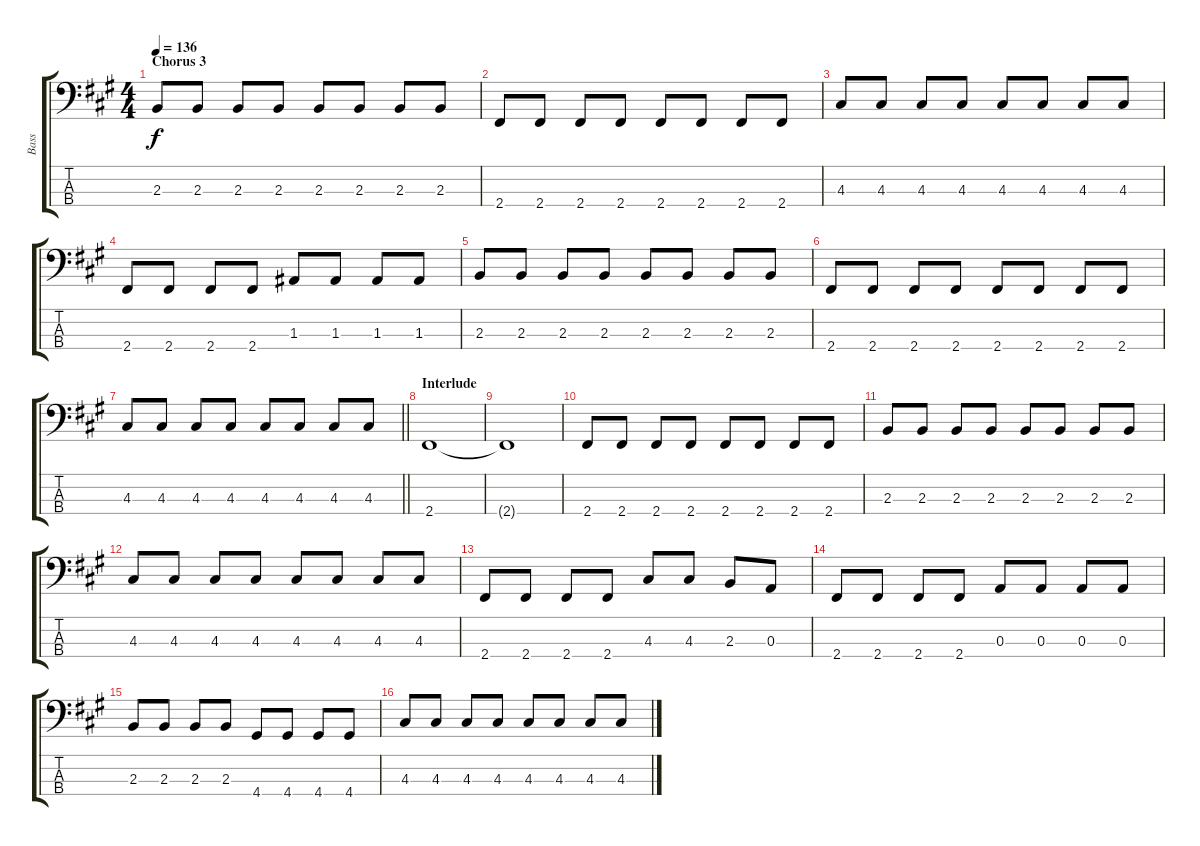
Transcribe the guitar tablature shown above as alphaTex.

\track ("Bass" "Bass") {instrument electricbassfinger}
\staff {score tabs}
\tuning (G2 D2 A1 E1) {hide}
\ts (4 4)
\section ("" "Chorus 3")
\tempo 136
\clef f4
\ks f#minor
2.3.8{dy f} 2.3.8 2.3.8 2.3.8 2.3.8 2.3.8 2.3.8 2.3.8 |
2.4.8 2.4.8 2.4.8 2.4.8 2.4.8 2.4.8 2.4.8 2.4.8 |
4.3.8 4.3.8 4.3.8 4.3.8 4.3.8 4.3.8 4.3.8 4.3.8 |
2.4.8 2.4.8 2.4.8 2.4.8 1.3.8 1.3.8 1.3.8 1.3.8 |
2.3.8 2.3.8 2.3.8 2.3.8 2.3.8 2.3.8 2.3.8 2.3.8 |
2.4.8 2.4.8 2.4.8 2.4.8 2.4.8 2.4.8 2.4.8 2.4.8 |
\barLineRight lightlight
4.3.8 4.3.8 4.3.8 4.3.8 4.3.8 4.3.8 4.3.8 4.3.8 |
\section ("" "Interlude")
2.4.1 |
2.4{t}.1 |
2.4.8 2.4.8 2.4.8 2.4.8 2.4.8 2.4.8 2.4.8 2.4.8 |
2.3.8 2.3.8 2.3.8 2.3.8 2.3.8 2.3.8 2.3.8 2.3.8 |
4.3.8 4.3.8 4.3.8 4.3.8 4.3.8 4.3.8 4.3.8 4.3.8 |
2.4.8 2.4.8 2.4.8 2.4.8 4.3.8 4.3.8 2.3.8 0.3.8 |
2.4.8 2.4.8 2.4.8 2.4.8 0.3.8 0.3.8 0.3.8 0.3.8 |
2.3.8 2.3.8 2.3.8 2.3.8 4.4.8 4.4.8 4.4.8 4.4.8 |
4.3.8 4.3.8 4.3.8 4.3.8 4.3.8 4.3.8 4.3.8 4.3.8
